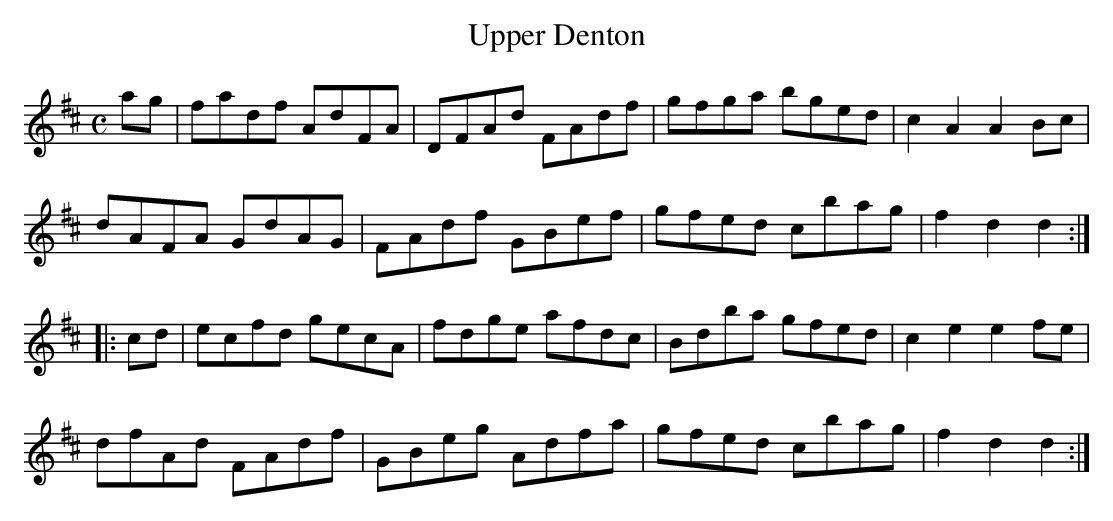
X:1
T:Upper Denton
M:C
L:1/8
K:D
ag|fadf AdFA|DFAd FAdf|gfga bged|c2A2A2 Bc|
dAFA GdAG|FAdf GBef|gfed cbag|f2d2d2:|
|:cd|ecfd gecA|fdge afdc|Bdba gfed|c2e2e2 fe|
dfAd FAdf|GBeg Adfa|gfed cbag|f2d2d2:|]
